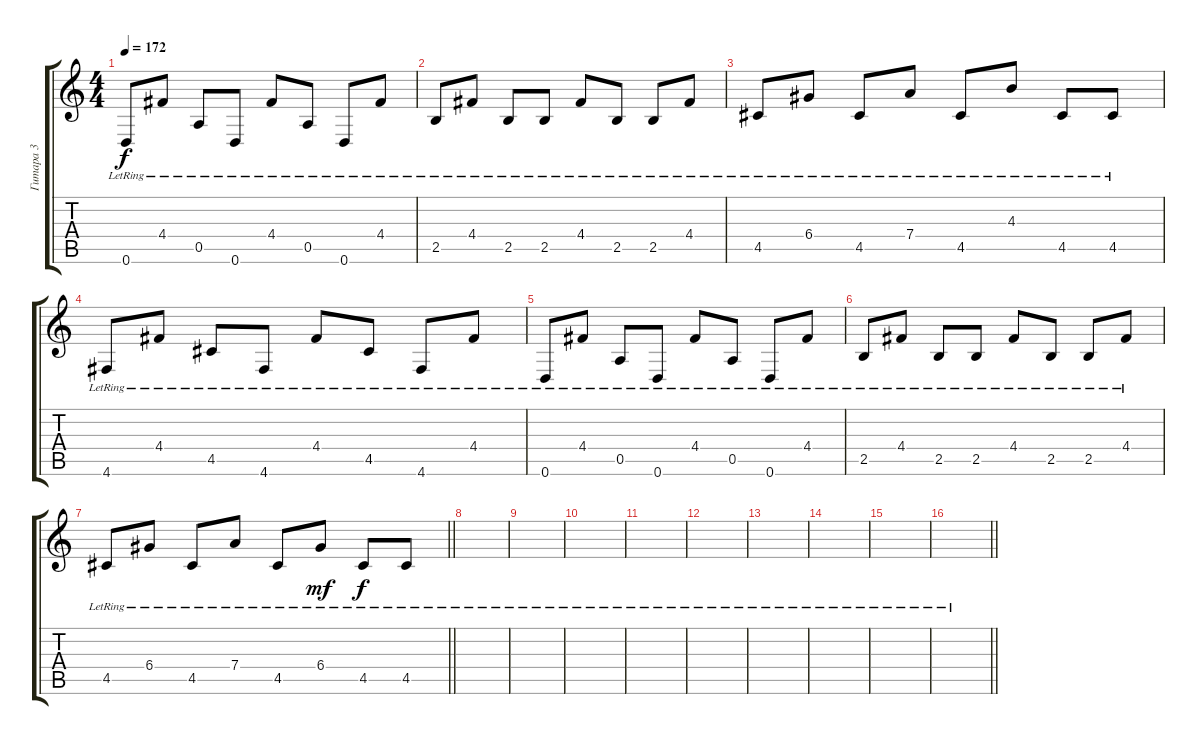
\track ("Гитара 3" "Гитара 3") {instrument acousticguitarsteel}
\staff {score tabs}
\tuning (E4 B3 G3 D3 A2 D2) {hide}
\ts (4 4)
\tempo 172
\clef g2
\ks c
0.6{lr}.8{dy f} 4.4{lr}.8 0.5{lr}.8 0.6{lr}.8 4.4{lr}.8 0.5{lr}.8 0.6{lr}.8 4.4{lr}.8 |
2.5{lr}.8 4.4{lr}.8 2.5{lr}.8 2.5{lr}.8 4.4{lr}.8 2.5{lr}.8 2.5{lr}.8 4.4{lr}.8 |
4.5{lr}.8 6.4{lr}.8 4.5{lr}.8 7.4{lr}.8 4.5{lr}.8 4.3{lr}.8 4.5{lr}.8 4.5{lr}.8 |
4.6{lr}.8 4.4{lr}.8 4.5{lr}.8 4.6{lr}.8 4.4{lr}.8 4.5{lr}.8 4.6{lr}.8 4.4{lr}.8 |
0.6{lr}.8 4.4{lr}.8 0.5{lr}.8 0.6{lr}.8 4.4{lr}.8 0.5{lr}.8 0.6{lr}.8 4.4{lr}.8 |
2.5{lr}.8 4.4{lr}.8 2.5{lr}.8 2.5{lr}.8 4.4{lr}.8 2.5{lr}.8 2.5{lr}.8 4.4{lr}.8 |
\barLineRight lightlight
4.5{lr}.8 6.4{lr}.8 4.5{lr}.8 7.4{lr}.8 4.5{lr}.8 6.4{lr}.8{dy mf} 4.5{lr}.8{dy f} 4.5{lr}.8 |
\section ("" "")
|
|
|
|
|
|
|
|
\barLineRight lightlight
